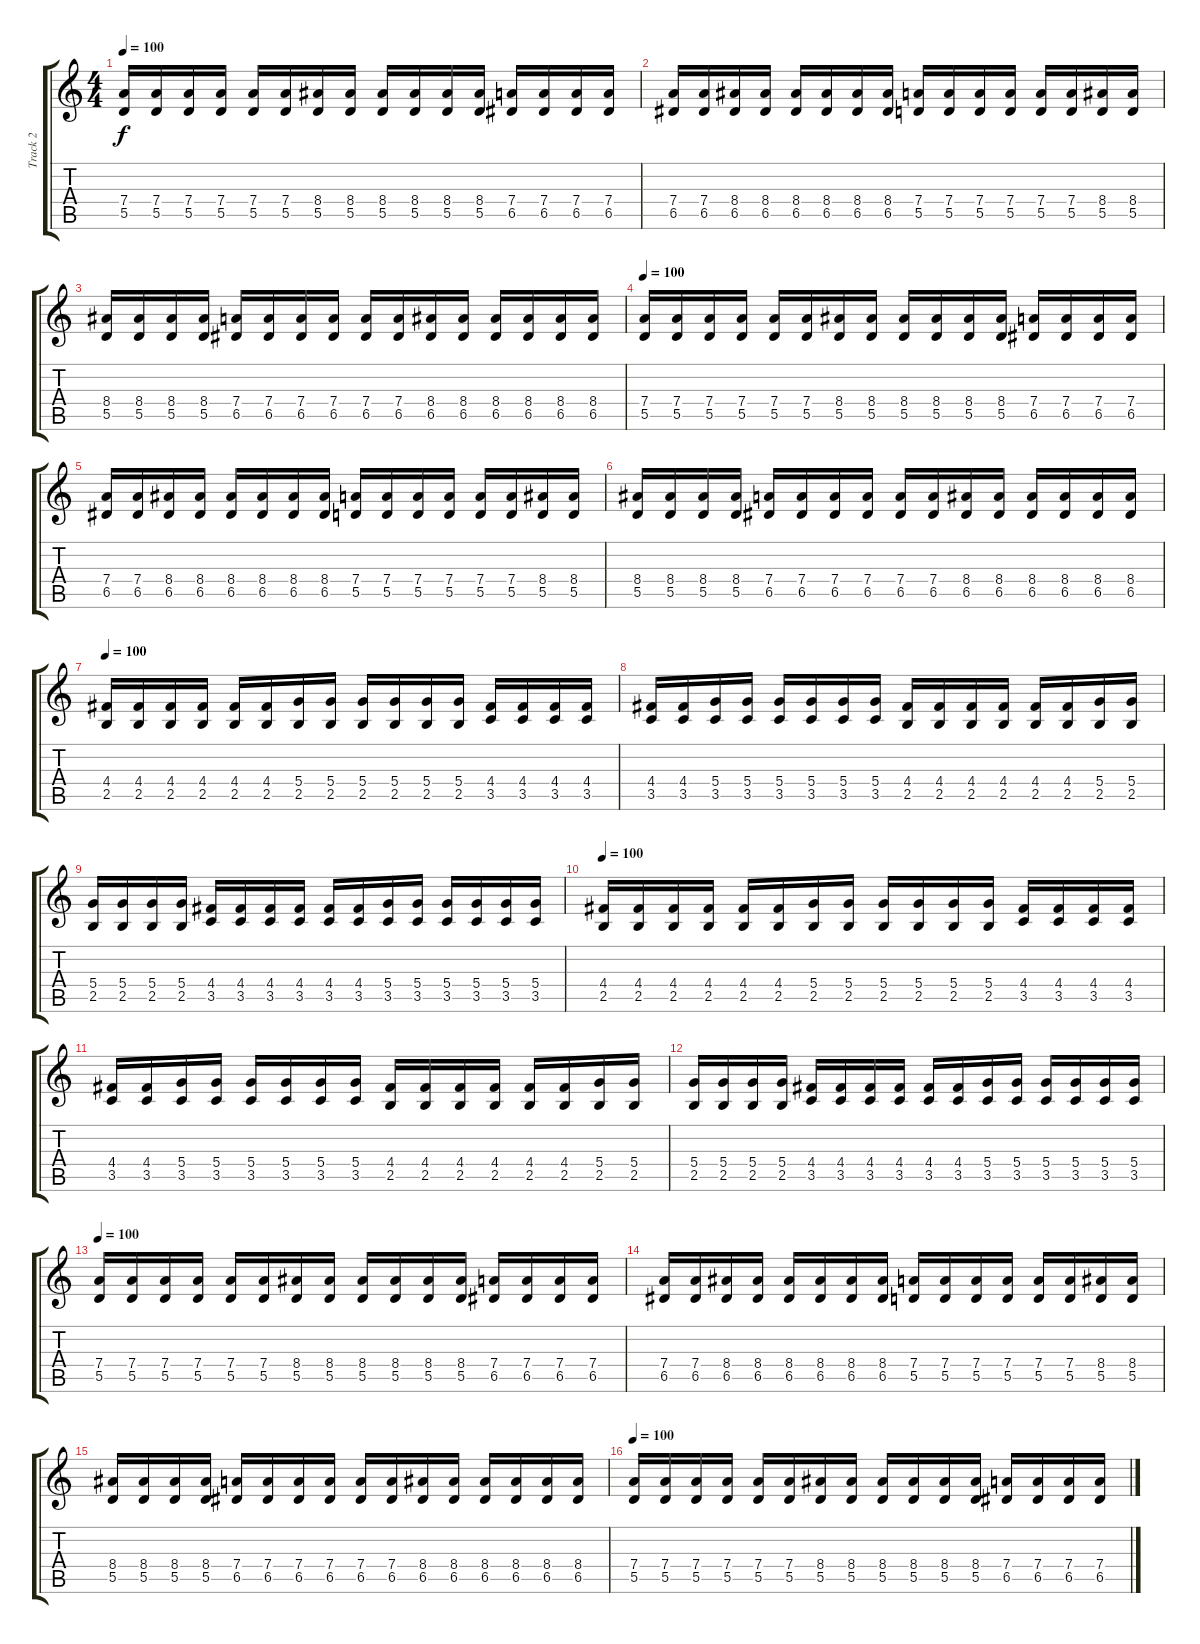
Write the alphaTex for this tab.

\track ("Track 2" "Track 2") {instrument distortionguitar}
\staff {score tabs}
\tuning (E4 B3 G3 D3 A2 E2) {hide}
\ts (4 4)
\tempo 100
\clef g2
\ks c
(7.4 5.5).16{dy f} (7.4 5.5).16 (7.4 5.5).16 (7.4 5.5).16 (7.4 5.5).16 (7.4 5.5).16 (8.4 5.5).16 (8.4 5.5).16 (8.4 5.5).16 (8.4 5.5).16 (8.4 5.5).16 (8.4 5.5).16 (7.4 6.5).16 (7.4 6.5).16 (7.4 6.5).16 (7.4 6.5).16 |
(7.4 6.5).16 (7.4 6.5).16 (8.4 6.5).16 (8.4 6.5).16 (8.4 6.5).16 (8.4 6.5).16 (8.4 6.5).16 (8.4 6.5).16 (7.4 5.5).16 (7.4 5.5).16 (7.4 5.5).16 (7.4 5.5).16 (7.4 5.5).16 (7.4 5.5).16 (8.4 5.5).16 (8.4 5.5).16 |
(8.4 5.5).16 (8.4 5.5).16 (8.4 5.5).16 (8.4 5.5).16 (7.4 6.5).16 (7.4 6.5).16 (7.4 6.5).16 (7.4 6.5).16 (7.4 6.5).16 (7.4 6.5).16 (8.4 6.5).16 (8.4 6.5).16 (8.4 6.5).16 (8.4 6.5).16 (8.4 6.5).16 (8.4 6.5).16 |
\tempo 100
(7.4 5.5).16 (7.4 5.5).16 (7.4 5.5).16 (7.4 5.5).16 (7.4 5.5).16 (7.4 5.5).16 (8.4 5.5).16 (8.4 5.5).16 (8.4 5.5).16 (8.4 5.5).16 (8.4 5.5).16 (8.4 5.5).16 (7.4 6.5).16 (7.4 6.5).16 (7.4 6.5).16 (7.4 6.5).16 |
(7.4 6.5).16 (7.4 6.5).16 (8.4 6.5).16 (8.4 6.5).16 (8.4 6.5).16 (8.4 6.5).16 (8.4 6.5).16 (8.4 6.5).16 (7.4 5.5).16 (7.4 5.5).16 (7.4 5.5).16 (7.4 5.5).16 (7.4 5.5).16 (7.4 5.5).16 (8.4 5.5).16 (8.4 5.5).16 |
(8.4 5.5).16 (8.4 5.5).16 (8.4 5.5).16 (8.4 5.5).16 (7.4 6.5).16 (7.4 6.5).16 (7.4 6.5).16 (7.4 6.5).16 (7.4 6.5).16 (7.4 6.5).16 (8.4 6.5).16 (8.4 6.5).16 (8.4 6.5).16 (8.4 6.5).16 (8.4 6.5).16 (8.4 6.5).16 |
\tempo 100
(4.4 2.5).16 (4.4 2.5).16 (4.4 2.5).16 (4.4 2.5).16 (4.4 2.5).16 (4.4 2.5).16 (5.4 2.5).16 (5.4 2.5).16 (5.4 2.5).16 (5.4 2.5).16 (5.4 2.5).16 (5.4 2.5).16 (4.4 3.5).16 (4.4 3.5).16 (4.4 3.5).16 (4.4 3.5).16 |
(4.4 3.5).16 (4.4 3.5).16 (5.4 3.5).16 (5.4 3.5).16 (5.4 3.5).16 (5.4 3.5).16 (5.4 3.5).16 (5.4 3.5).16 (4.4 2.5).16 (4.4 2.5).16 (4.4 2.5).16 (4.4 2.5).16 (4.4 2.5).16 (4.4 2.5).16 (5.4 2.5).16 (5.4 2.5).16 |
(5.4 2.5).16 (5.4 2.5).16 (5.4 2.5).16 (5.4 2.5).16 (4.4 3.5).16 (4.4 3.5).16 (4.4 3.5).16 (4.4 3.5).16 (4.4 3.5).16 (4.4 3.5).16 (5.4 3.5).16 (5.4 3.5).16 (5.4 3.5).16 (5.4 3.5).16 (5.4 3.5).16 (5.4 3.5).16 |
\tempo 100
(4.4 2.5).16 (4.4 2.5).16 (4.4 2.5).16 (4.4 2.5).16 (4.4 2.5).16 (4.4 2.5).16 (5.4 2.5).16 (5.4 2.5).16 (5.4 2.5).16 (5.4 2.5).16 (5.4 2.5).16 (5.4 2.5).16 (4.4 3.5).16 (4.4 3.5).16 (4.4 3.5).16 (4.4 3.5).16 |
(4.4 3.5).16 (4.4 3.5).16 (5.4 3.5).16 (5.4 3.5).16 (5.4 3.5).16 (5.4 3.5).16 (5.4 3.5).16 (5.4 3.5).16 (4.4 2.5).16 (4.4 2.5).16 (4.4 2.5).16 (4.4 2.5).16 (4.4 2.5).16 (4.4 2.5).16 (5.4 2.5).16 (5.4 2.5).16 |
(5.4 2.5).16 (5.4 2.5).16 (5.4 2.5).16 (5.4 2.5).16 (4.4 3.5).16 (4.4 3.5).16 (4.4 3.5).16 (4.4 3.5).16 (4.4 3.5).16 (4.4 3.5).16 (5.4 3.5).16 (5.4 3.5).16 (5.4 3.5).16 (5.4 3.5).16 (5.4 3.5).16 (5.4 3.5).16 |
\tempo 100
(7.4 5.5).16 (7.4 5.5).16 (7.4 5.5).16 (7.4 5.5).16 (7.4 5.5).16 (7.4 5.5).16 (8.4 5.5).16 (8.4 5.5).16 (8.4 5.5).16 (8.4 5.5).16 (8.4 5.5).16 (8.4 5.5).16 (7.4 6.5).16 (7.4 6.5).16 (7.4 6.5).16 (7.4 6.5).16 |
(7.4 6.5).16 (7.4 6.5).16 (8.4 6.5).16 (8.4 6.5).16 (8.4 6.5).16 (8.4 6.5).16 (8.4 6.5).16 (8.4 6.5).16 (7.4 5.5).16 (7.4 5.5).16 (7.4 5.5).16 (7.4 5.5).16 (7.4 5.5).16 (7.4 5.5).16 (8.4 5.5).16 (8.4 5.5).16 |
(8.4 5.5).16 (8.4 5.5).16 (8.4 5.5).16 (8.4 5.5).16 (7.4 6.5).16 (7.4 6.5).16 (7.4 6.5).16 (7.4 6.5).16 (7.4 6.5).16 (7.4 6.5).16 (8.4 6.5).16 (8.4 6.5).16 (8.4 6.5).16 (8.4 6.5).16 (8.4 6.5).16 (8.4 6.5).16 |
\tempo 100
(7.4 5.5).16 (7.4 5.5).16 (7.4 5.5).16 (7.4 5.5).16 (7.4 5.5).16 (7.4 5.5).16 (8.4 5.5).16 (8.4 5.5).16 (8.4 5.5).16 (8.4 5.5).16 (8.4 5.5).16 (8.4 5.5).16 (7.4 6.5).16 (7.4 6.5).16 (7.4 6.5).16 (7.4 6.5).16
